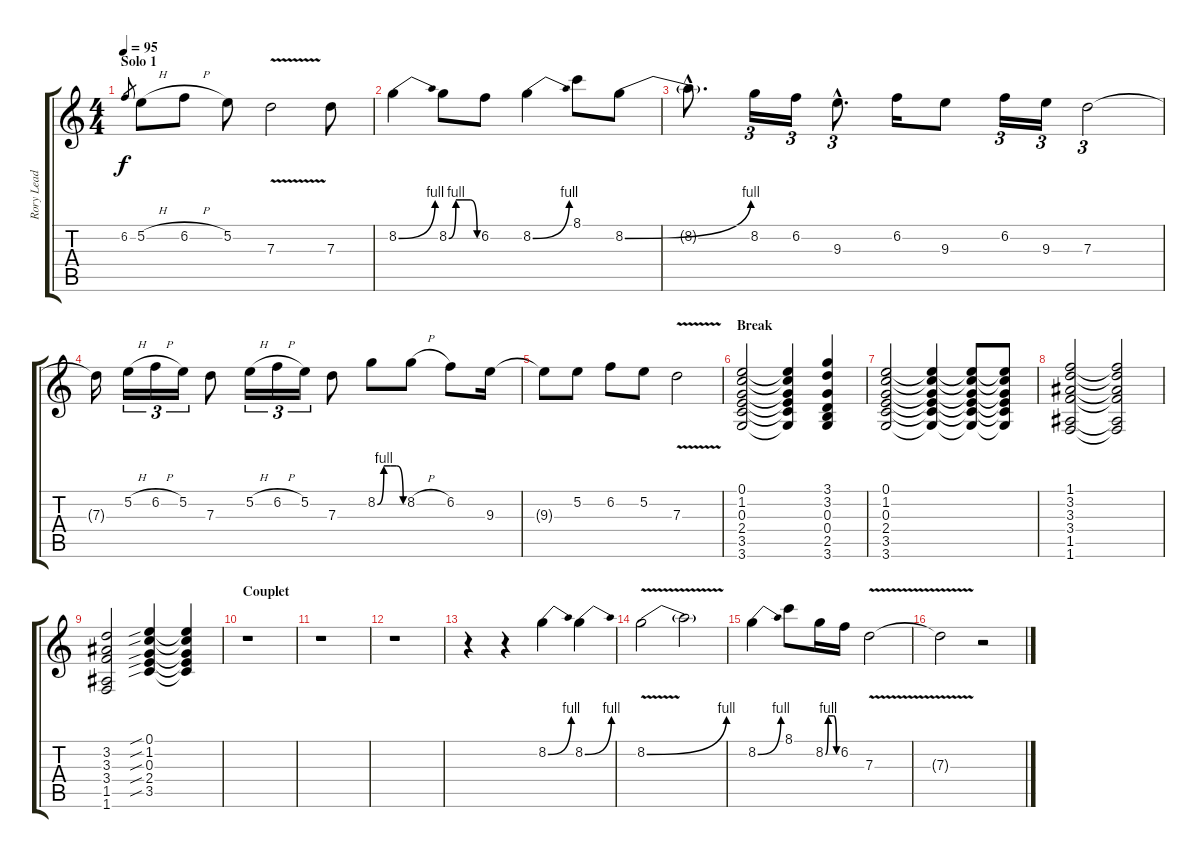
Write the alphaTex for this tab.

\track ("Rory Lead 1" "Rory Lead ") {instrument distortionguitar}
\staff {score tabs}
\tuning (E4 B3 G3 D3 A2 E2) {hide}
\ts (4 4)
\section ("" "Solo 1")
\tempo 95
\clef g2
\ks c
6.2.8{gr dy f} 5.2{h}.8 6.2{h}.8 5.2.8 7.3{v}.2 7.3.8 |
8.2{be (bend 0 0 60 4)}.4 8.2{be (custom 0 0 15 4 30 4 45 4 60 0)}.8 6.2.8 8.2{be (bend 0 0 60 4)}.4 8.1.8 8.2{be (bend 0 0 60 4)}.8 |
8.2{hac t}.8{d} 8.2.16{tu (3 2)} 6.2.16{tu (3 2)} 9.3{hac}.8{d tu (3 2)} 6.2.16 9.3.8 6.2.16{tu (3 2)} 9.3.16{tu (3 2)} 7.3.2{tu (3 2)} |
7.3{t}.16 5.2{h}.16{tu (3 2)} 6.2{h}.16{tu (3 2)} 5.2.16{tu (3 2)} 7.3.8 5.2{h}.16{tu (3 2)} 6.2{h}.16{tu (3 2)} 5.2.16{tu (3 2)} 7.3.8 8.2{be (custom 0 0 15 4 30 4 45 4 60 0)}.8 8.2{h}.8 6.2.8 9.3.16 |
9.3{t}.8 5.2.8 6.2.8 5.2.8 7.3{v}.2 |
\section ("" "Break")
(0.1 1.2 0.3 2.4 3.5 3.6).2 (0.1{t} 1.2{t} 0.3{t} 2.4{t} 3.5{t} 3.6{t}).4 (3.1 3.2 0.3 0.4 2.5 3.6).4 |
(0.1 1.2 0.3 2.4 3.5 3.6).2 (0.1{t} 1.2{t} 0.3{t} 2.4{t} 3.5{t} 3.6{t}).4 (0.1{t} 1.2{t} 0.3{t} 2.4{t} 3.5{t} 3.6{t}).8 (0.1{t} 1.2{t} 0.3{t} 2.4{t} 3.5{t} 3.6{t}).8 |
(1.1 3.2 3.3 3.4 1.5 1.6).2 (1.1{t} 3.2{t} 3.3{t} 3.4{t} 1.5{t} 1.6{t}).2 |
(3.2 3.3 3.4 1.5 1.6).2 (0.1{sib} 1.2{sib} 0.3{sib} 2.4{sib} 3.5{sib}).4 (0.1{t} 1.2{t} 0.3{t} 2.4{t} 3.5{t}).4 |
\section ("" "Couplet")
r.1 |
r.1 |
r.1 |
r.4 r.4 8.2{be (bend 0 0 60 4)}.4 8.2{be (bend 0 0 60 4)}.4 |
8.2{be (bend 0 0 60 4) v}.2 8.2{t}.2 |
8.2{be (bend 0 0 60 4)}.4 8.1.8 8.2{be (custom 0 0 15 4 30 4 45 4 60 0)}.16 6.2.16 7.3{v}.2 |
7.3{t}.2 r.2
